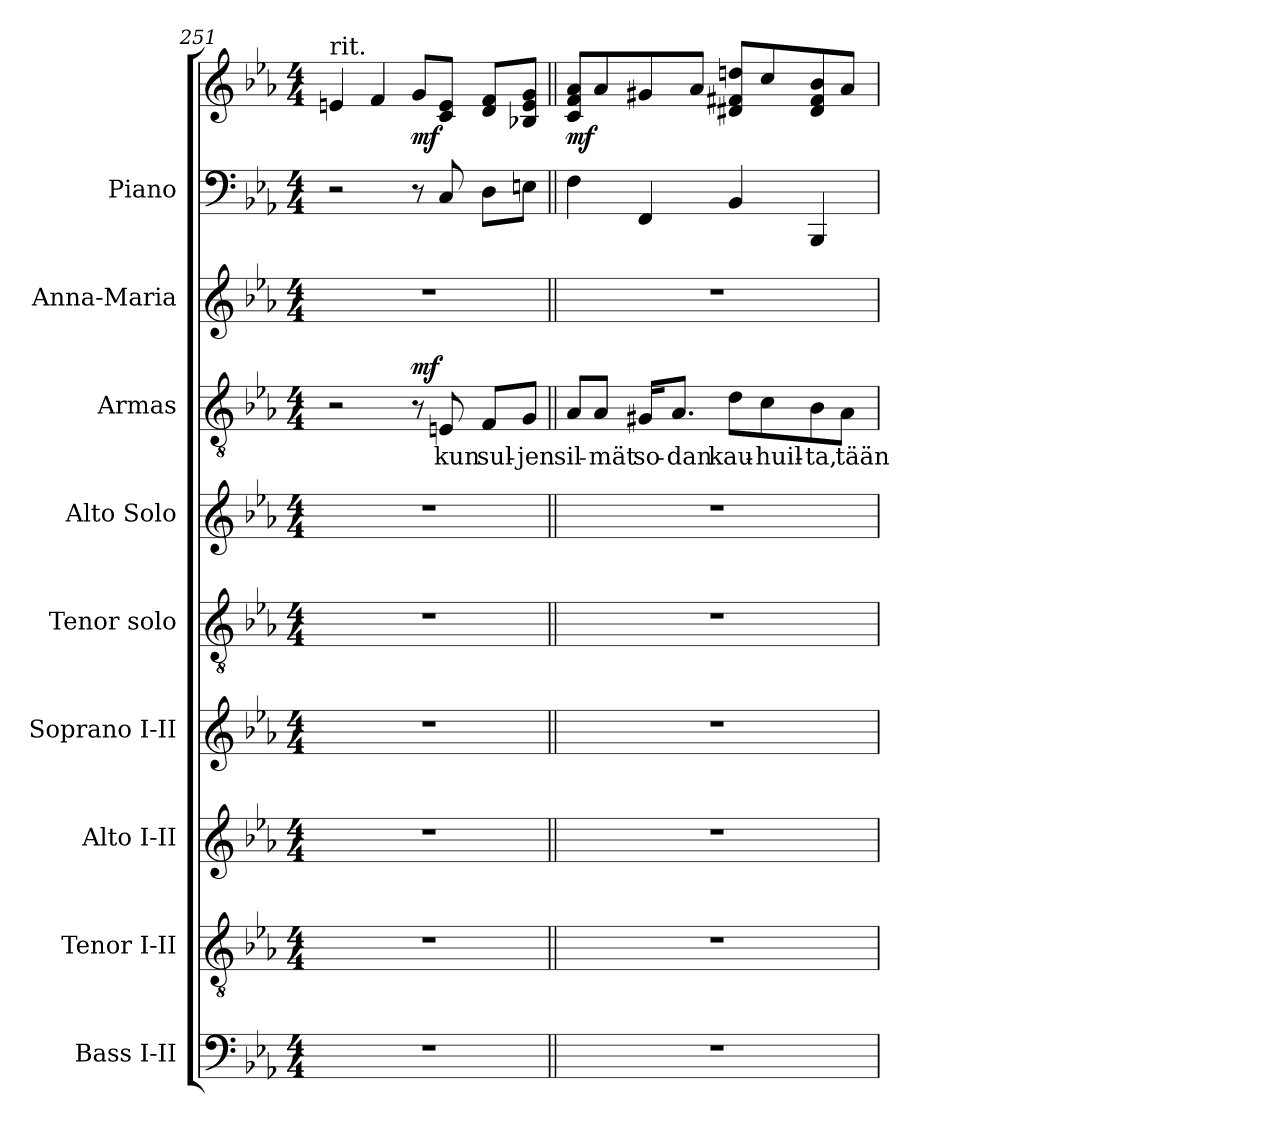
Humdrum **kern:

**kern	**kern	**kern	**kern	**kern	**kern	**kern	**text	**dynam	**kern	**kern	**kern	**dynam
*part9	*part8	*part7	*part6	*part5	*part4	*part3	*part3	*part3	*part2	*part1	*part1	*part1
*staff10	*staff9	*staff8	*staff7	*staff6	*staff5	*staff4	*staff4	*staff4	*staff3	*staff2	*staff1	*staff1/2
*I"Bass I-II	*I"Tenor I-II	*I"Alto I-II	*I"Soprano I-II	*I"Tenor solo	*I"Alto Solo	*I"Armas	*	*	*I"Anna-Maria	*I"Piano	*	*
*I'B.	*I'T.	*I'A.	*I'S.	*I'T. Solo	*I'A. Solo	*I'Armas	*	*	*I'A-M	*I'Pno.	*	*
*clefF4	*clefGv2	*clefG2	*clefG2	*clefGv2	*clefG2	*clefGv2	*	*	*clefG2	*clefF4	*clefG2	*
*	*ITrd7c12	*	*	*ITrd7c12	*	*ITrd7c12	*	*	*	*	*	*
*k[b-e-a-]	*k[b-e-a-]	*k[b-e-a-]	*k[b-e-a-]	*k[b-e-a-]	*k[b-e-a-]	*k[b-e-a-]	*	*	*k[b-e-a-]	*k[b-e-a-]	*k[b-e-a-]	*
*E-:	*E-:	*E-:	*E-:	*E-:	*E-:	*E-:	*	*	*E-:	*E-:	*E-:	*
*M4/4	*M4/4	*M4/4	*M4/4	*M4/4	*M4/4	*M4/4	*	*	*M4/4	*M4/4	*M4/4	*
*MM102	*MM102	*MM102	*MM102	*MM102	*MM102	*MM102	*	*	*MM102	*MM102	*MM102	*
=251	=251	=251	=251	=251	=251	=251	=251	=251	=251	=251	=251	=251
!	!	!	!	!	!	!	!	!	!	!	!LO:TX:t=rit.	!
1r	1r	1r	1r	1r	1r	2r	.	.	1r	2r	4eni/	.
.	.	.	.	.	.	.	.	.	.	.	4fi/	.
.	.	.	.	.	.	8r	.	mf	.	8r	8gi/L	mf
!	!	!	!	!	!	!	!LO:LY:b:color=#000000	!	!	!	!	!
.	.	.	.	.	.	8EEni/	kun	.	.	8Ci/	8ci/ 8eiJ	.
!	!	!	!	!	!	!	!LO:LY:b:color=#000000	!	!	!	!	!
.	.	.	.	.	.	8FFi/L	sul-	.	.	8Di\L	8di/ 8fiL	.
!	!	!	!	!	!	!	!LO:LY:b:color=#000000	!	!	!	!	!
.	.	.	.	.	.	8GGi/J	-jen	.	.	8Eni\J	8B-Xi/ 8ei 8giJ	.
=252||	=252||	=252||	=252||	=252||	=252||	=252||	=252||	=252||	=252||	=252||	=252||	=252||
*k[]	*k[]	*k[]	*k[]	*k[]	*k[]	*k[]	*	*	*k[]	*k[]	*k[]	*
*C:	*C:	*C:	*C:	*C:	*C:	*C:	*	*	*C:	*C:	*C:	*
*	*	*	*	*	*	*	*	*	*	*	*MM88	*
!	!	!	!	!	!	!	!LO:LY:b:color=#000000	!	!	!	!	!
1r	1r	1r	1r	1r	1r	8AAi/L	sil-	.	1r	4Fi\	8ci/ 8fi 8aiL	mf
!	!	!	!	!	!	!	!LO:LY:b:color=#000000	!	!	!	!	!
.	.	.	.	.	.	8AAi/J	-mät	.	.	.	8ai/	.
!	!	!	!	!	!	!	!LO:LY:b:color=#000000	!	!	!	!	!
.	.	.	.	.	.	16GG#Xi/KL	so-	.	.	4FFi/	8g#Xi/	.
!	!	!	!	!	!	!	!LO:LY:b:color=#000000	!	!	!	!	!
.	.	.	.	.	.	8.AAi/J	-dan	.	.	.	.	.
.	.	.	.	.	.	.	.	.	.	.	8ai/J	.
!	!	!	!	!	!	!	!LO:LY:b:color=#000000	!	!	!	!	!
.	.	.	.	.	.	8Di\L	kau-	.	.	4BBi/	8d#Xi/ 8f#Xi 8ddniL	.
!	!	!	!	!	!	!	!LO:LY:b:color=#000000	!	!	!	!	!
.	.	.	.	.	.	8Ci\	-huil-	.	.	.	8cci/	.
!	!	!	!	!	!	!	!LO:LY:b:color=#000000	!	!	!	!	!
.	.	.	.	.	.	8BBi\	-ta,	.	.	4BBBi/	8d#i/ 8f#i 8bi	.
!	!	!	!	!	!	!	!LO:LY:b:color=#000000	!	!	!	!	!
.	.	.	.	.	.	8AAi\J	tään	.	.	.	8ai/J	.
=	=	=	=	=	=	=	=	=	=	=	=	=
*-	*-	*-	*-	*-	*-	*-	*-	*-	*-	*-	*-	*-
